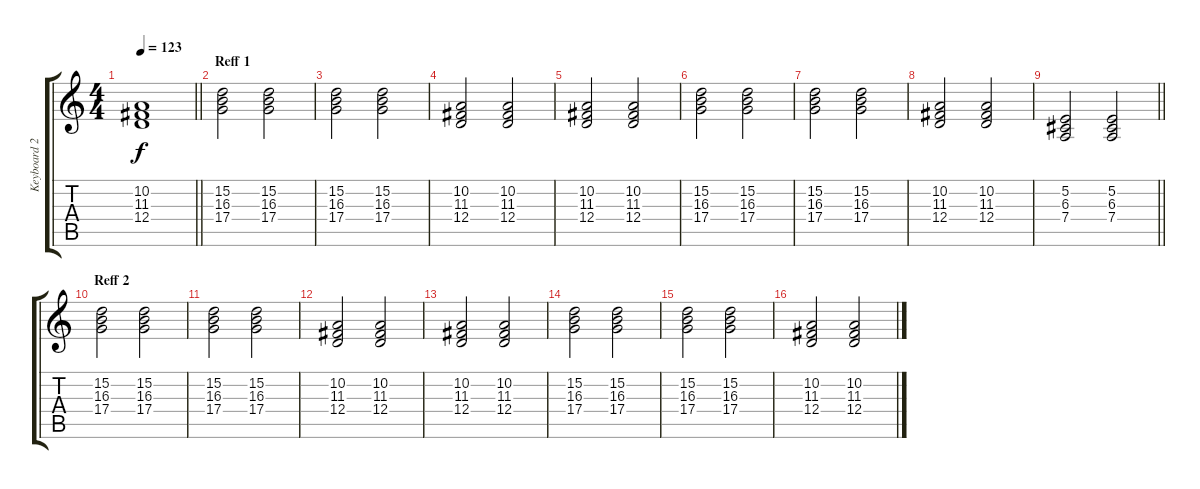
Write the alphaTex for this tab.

\track ("Keyboard 2" "Keyboard 2") {instrument acousticgrandpiano}
\staff {score tabs}
\tuning (E4 B3 G3 D3 A2 E2) {hide}
\ts (4 4)
\tempo 123
\clef g2
\barLineRight lightlight
\ks c
(10.2{t} 11.3{t} 12.4{t}).1{dy f} |
\section ("" "Reff 1")
(15.2 16.3 17.4).2 (15.2 16.3 17.4).2 |
(15.2 16.3 17.4).2 (15.2 16.3 17.4).2 |
(10.2 11.3 12.4).2 (10.2 11.3 12.4).2 |
(10.2 11.3 12.4).2 (10.2 11.3 12.4).2 |
(15.2 16.3 17.4).2 (15.2 16.3 17.4).2 |
(15.2 16.3 17.4).2 (15.2 16.3 17.4).2 |
(10.2 11.3 12.4).2 (10.2 11.3 12.4).2 |
\barLineRight lightlight
(5.2 6.3 7.4).2 (5.2 6.3 7.4).2 |
\section ("" "Reff 2")
(15.2 16.3 17.4).2 (15.2 16.3 17.4).2 |
(15.2 16.3 17.4).2 (15.2 16.3 17.4).2 |
(10.2 11.3 12.4).2 (10.2 11.3 12.4).2 |
(10.2 11.3 12.4).2 (10.2 11.3 12.4).2 |
(15.2 16.3 17.4).2 (15.2 16.3 17.4).2 |
(15.2 16.3 17.4).2 (15.2 16.3 17.4).2 |
(10.2 11.3 12.4).2 (10.2 11.3 12.4).2
